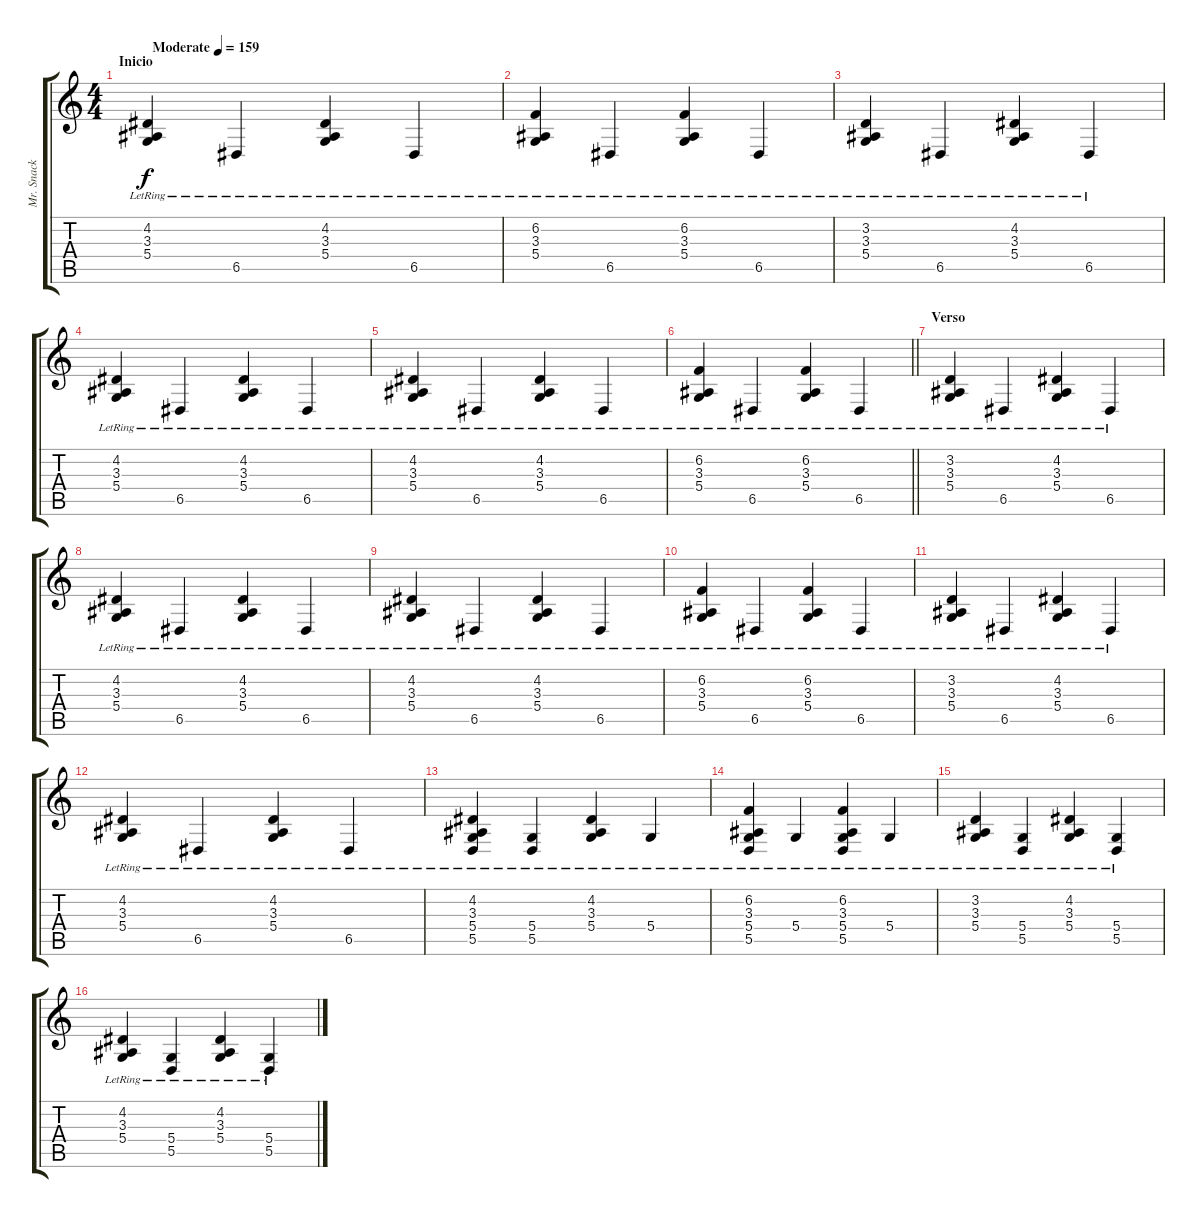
\track ("Mr. Snack" "Mr. Snack") {instrument brightacousticpiano}
\staff {score tabs}
\tuning (E4 B3 G3 D3 A2 E2) {hide}
\ts (4 4)
\section ("" "Inicio")
\tempo (159 "Moderate")
\clef g2
\ks c
(4.2{lr} 3.3{lr} 5.4{lr}).4{dy f instrument brightacousticpiano} 6.5{lr}.4 (4.2{lr} 3.3{lr} 5.4{lr}).4 6.5{lr}.4 |
(6.2{lr} 3.3{lr} 5.4{lr}).4 6.5{lr}.4 (6.2{lr} 3.3{lr} 5.4{lr}).4 6.5{lr}.4 |
(3.2{lr} 3.3{lr} 5.4{lr}).4 6.5{lr}.4 (4.2{lr} 3.3{lr} 5.4{lr}).4 6.5{lr}.4 |
(4.2{lr} 3.3{lr} 5.4{lr}).4 6.5{lr}.4 (4.2{lr} 3.3{lr} 5.4{lr}).4 6.5{lr}.4 |
(4.2{lr} 3.3{lr} 5.4{lr}).4 6.5{lr}.4 (4.2{lr} 3.3{lr} 5.4{lr}).4 6.5{lr}.4 |
\barLineRight lightlight
(6.2{lr} 3.3{lr} 5.4{lr}).4 6.5{lr}.4 (6.2{lr} 3.3{lr} 5.4{lr}).4 6.5{lr}.4 |
\section ("" "Verso")
(3.2{lr} 3.3{lr} 5.4{lr}).4 6.5{lr}.4 (4.2{lr} 3.3{lr} 5.4{lr}).4 6.5{lr}.4 |
(4.2{lr} 3.3{lr} 5.4{lr}).4 6.5{lr}.4 (4.2{lr} 3.3{lr} 5.4{lr}).4 6.5{lr}.4 |
(4.2{lr} 3.3{lr} 5.4{lr}).4 6.5{lr}.4 (4.2{lr} 3.3{lr} 5.4{lr}).4 6.5{lr}.4 |
(6.2{lr} 3.3{lr} 5.4{lr}).4 6.5{lr}.4 (6.2{lr} 3.3{lr} 5.4{lr}).4 6.5{lr}.4 |
(3.2{lr} 3.3{lr} 5.4{lr}).4 6.5{lr}.4 (4.2{lr} 3.3{lr} 5.4{lr}).4 6.5{lr}.4 |
(4.2{lr} 3.3{lr} 5.4{lr}).4 6.5{lr}.4 (4.2{lr} 3.3{lr} 5.4{lr}).4 6.5{lr}.4 |
(4.2{lr} 3.3{lr} 5.4{lr} 5.5{lr}).4 (5.4{lr} 5.5{lr}).4 (4.2{lr} 3.3{lr} 5.4{lr}).4 5.4{lr}.4 |
(6.2{lr} 3.3{lr} 5.4{lr} 5.5{lr}).4 5.4{lr}.4 (6.2{lr} 3.3{lr} 5.4{lr} 5.5{lr}).4 5.4{lr}.4 |
(3.2{lr} 3.3{lr} 5.4{lr}).4 (5.4{lr} 5.5{lr}).4 (4.2{lr} 3.3{lr} 5.4{lr}).4 (5.4{lr} 5.5{lr}).4 |
(4.2{lr} 3.3{lr} 5.4{lr}).4 (5.4{lr} 5.5{lr}).4 (4.2{lr} 3.3{lr} 5.4{lr}).4 (5.4{lr} 5.5).4
